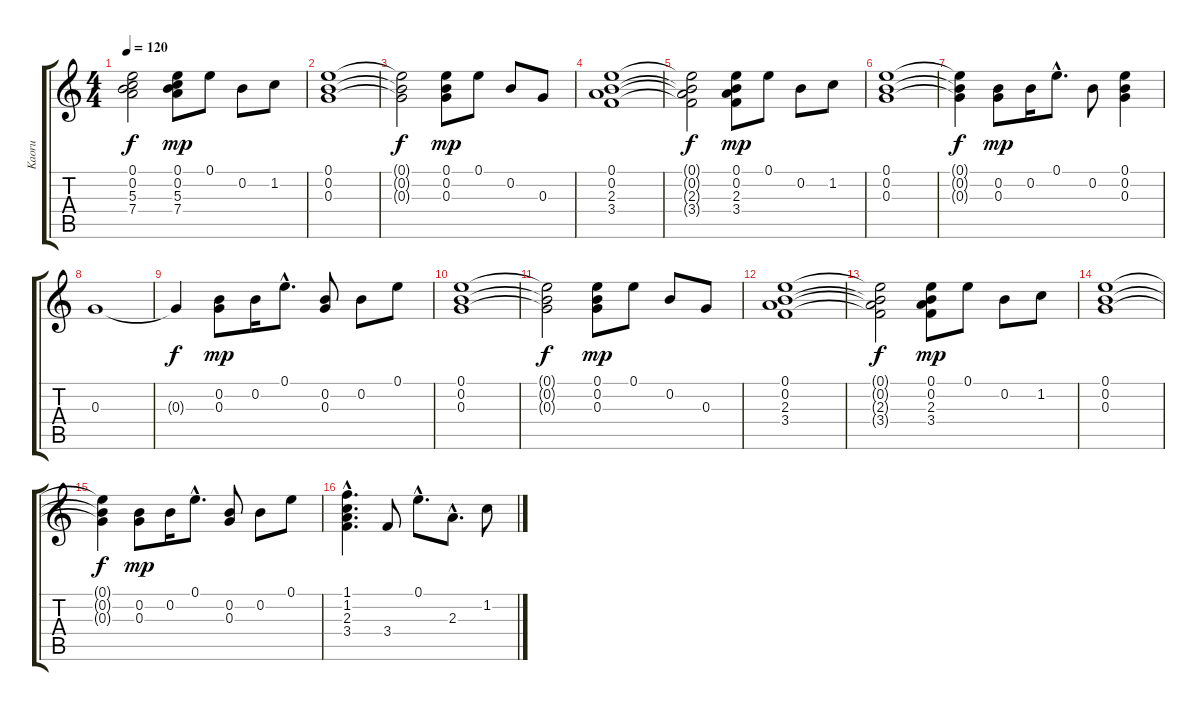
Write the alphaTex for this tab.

\track ("Kaoru" "Kaoru") {instrument electricguitarclean}
\staff {score tabs}
\tuning (E4 B3 G3 D3 A2 E2) {hide}
\ts (4 4)
\tempo 120
\clef g2
\ks c
(0.1{t} 0.2{t} 5.3{t} 7.4{t}).2{dy f} (0.1 0.2 5.3 7.4).8{dy mp} 0.1.8 0.2.8 1.2.8 |
(0.1 0.2 0.3).1 |
(0.1{t} 0.2{t} 0.3{t}).2{dy f} (0.1 0.2 0.3).8{dy mp} 0.1.8 0.2.8 0.3.8 |
(0.1 0.2 2.3 3.4).1 |
(0.1{t} 0.2{t} 2.3{t} 3.4{t}).2{dy f} (0.1 0.2 2.3 3.4).8{dy mp} 0.1.8 0.2.8 1.2.8 |
(0.1 0.2 0.3).1 |
(0.1{t} 0.2{t} 0.3{t}).4{dy f} (0.2 0.3).8{dy mp} 0.2.16 0.1{hac}.8{d} 0.2.8 (0.1 0.2 0.3).4 |
0.3.1 |
0.3{t}.4{dy f} (0.2 0.3).8{dy mp} 0.2.16 0.1{hac}.8{d} (0.2 0.3).8 0.2.8 0.1.8 |
(0.1 0.2 0.3).1 |
(0.1{t} 0.2{t} 0.3{t}).2{dy f} (0.1 0.2 0.3).8{dy mp} 0.1.8 0.2.8 0.3.8 |
(0.1 0.2 2.3 3.4).1 |
(0.1{t} 0.2{t} 2.3{t} 3.4{t}).2{dy f} (0.1 0.2 2.3 3.4).8{dy mp} 0.1.8 0.2.8 1.2.8 |
(0.1 0.2 0.3).1 |
(0.1{t} 0.2{t} 0.3{t}).4{dy f} (0.2 0.3).8{dy mp} 0.2.16 0.1{hac}.8{d} (0.2 0.3).8 0.2.8 0.1.8 |
(1.1{hac} 1.2{hac} 2.3{hac} 3.4{hac}).4{d} 3.4.8 0.1{hac}.8{d} 2.3{hac}.8{d} 1.2.8
